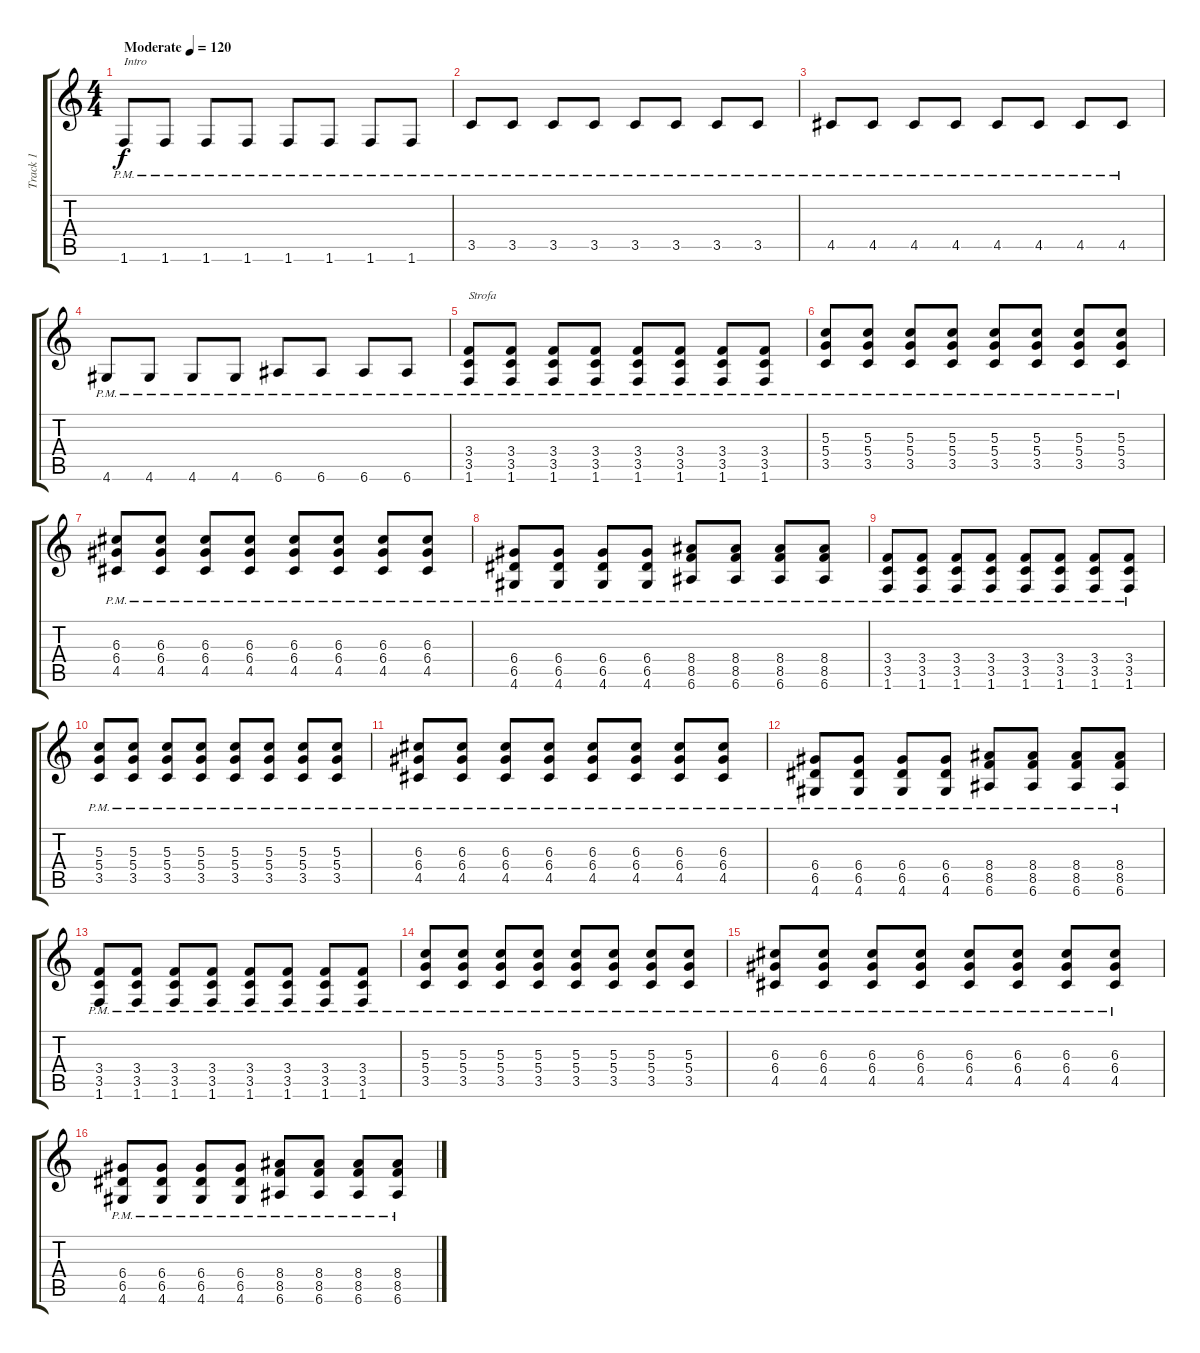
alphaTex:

\track ("Track 1" "Track 1") {instrument overdrivenguitar}
\staff {score tabs}
\tuning (E4 B3 G3 D3 A2 E2) {hide}
\ts (4 4)
\tempo (120 "Moderate")
\clef g2
\ks c
1.6{pm}.8{txt "Intro" dy f instrument overdrivenguitar} 1.6{pm}.8 1.6{pm}.8 1.6{pm}.8 1.6{pm}.8 1.6{pm}.8 1.6{pm}.8 1.6{pm}.8 |
3.5{pm}.8 3.5{pm}.8 3.5{pm}.8 3.5{pm}.8 3.5{pm}.8 3.5{pm}.8 3.5{pm}.8 3.5{pm}.8 |
4.5{pm}.8 4.5{pm}.8 4.5{pm}.8 4.5{pm}.8 4.5{pm}.8 4.5{pm}.8 4.5{pm}.8 4.5{pm}.8 |
4.6{pm}.8 4.6{pm}.8 4.6{pm}.8 4.6{pm}.8 6.6{pm}.8 6.6{pm}.8 6.6{pm}.8 6.6{pm}.8 |
(3.4{pm} 3.5{pm} 1.6{pm}).8{txt "Strofa"} (3.4{pm} 3.5{pm} 1.6{pm}).8 (3.4{pm} 3.5{pm} 1.6{pm}).8 (3.4{pm} 3.5{pm} 1.6{pm}).8 (3.4{pm} 3.5{pm} 1.6{pm}).8 (3.4{pm} 3.5{pm} 1.6{pm}).8 (3.4{pm} 3.5{pm} 1.6{pm}).8 (3.4{pm} 3.5{pm} 1.6{pm}).8 |
(5.3{pm} 5.4{pm} 3.5{pm}).8 (5.3{pm} 5.4{pm} 3.5{pm}).8 (5.3{pm} 5.4{pm} 3.5{pm}).8 (5.3{pm} 5.4{pm} 3.5{pm}).8 (5.3{pm} 5.4{pm} 3.5{pm}).8 (5.3{pm} 5.4{pm} 3.5{pm}).8 (5.3{pm} 5.4{pm} 3.5{pm}).8 (5.3{pm} 5.4{pm} 3.5{pm}).8 |
(6.3{pm} 6.4{pm} 4.5{pm}).8 (6.3{pm} 6.4{pm} 4.5{pm}).8 (6.3{pm} 6.4{pm} 4.5{pm}).8 (6.3{pm} 6.4{pm} 4.5{pm}).8 (6.3{pm} 6.4{pm} 4.5{pm}).8 (6.3{pm} 6.4{pm} 4.5{pm}).8 (6.3{pm} 6.4{pm} 4.5{pm}).8 (6.3{pm} 6.4{pm} 4.5{pm}).8 |
(6.4{pm} 6.5{pm} 4.6{pm}).8 (6.4{pm} 6.5{pm} 4.6{pm}).8 (6.4{pm} 6.5{pm} 4.6{pm}).8 (6.4{pm} 6.5{pm} 4.6{pm}).8 (8.4{pm} 8.5{pm} 6.6{pm}).8 (8.4{pm} 8.5{pm} 6.6{pm}).8 (8.4{pm} 8.5{pm} 6.6{pm}).8 (8.4{pm} 8.5{pm} 6.6{pm}).8 |
(3.4{pm} 3.5{pm} 1.6{pm}).8 (3.4{pm} 3.5{pm} 1.6{pm}).8 (3.4{pm} 3.5{pm} 1.6{pm}).8 (3.4{pm} 3.5{pm} 1.6{pm}).8 (3.4{pm} 3.5{pm} 1.6{pm}).8 (3.4{pm} 3.5{pm} 1.6{pm}).8 (3.4{pm} 3.5{pm} 1.6{pm}).8 (3.4{pm} 3.5{pm} 1.6{pm}).8 |
(5.3{pm} 5.4{pm} 3.5{pm}).8 (5.3{pm} 5.4{pm} 3.5{pm}).8 (5.3{pm} 5.4{pm} 3.5{pm}).8 (5.3{pm} 5.4{pm} 3.5{pm}).8 (5.3{pm} 5.4{pm} 3.5{pm}).8 (5.3{pm} 5.4{pm} 3.5{pm}).8 (5.3{pm} 5.4{pm} 3.5{pm}).8 (5.3{pm} 5.4{pm} 3.5{pm}).8 |
(6.3{pm} 6.4{pm} 4.5{pm}).8 (6.3{pm} 6.4{pm} 4.5{pm}).8 (6.3{pm} 6.4{pm} 4.5{pm}).8 (6.3{pm} 6.4{pm} 4.5{pm}).8 (6.3{pm} 6.4{pm} 4.5{pm}).8 (6.3{pm} 6.4{pm} 4.5{pm}).8 (6.3{pm} 6.4{pm} 4.5{pm}).8 (6.3{pm} 6.4{pm} 4.5{pm}).8 |
(6.4{pm} 6.5{pm} 4.6{pm}).8 (6.4{pm} 6.5{pm} 4.6{pm}).8 (6.4{pm} 6.5{pm} 4.6{pm}).8 (6.4{pm} 6.5{pm} 4.6{pm}).8 (8.4{pm} 8.5{pm} 6.6{pm}).8 (8.4{pm} 8.5{pm} 6.6{pm}).8 (8.4{pm} 8.5{pm} 6.6{pm}).8 (8.4{pm} 8.5{pm} 6.6{pm}).8 |
(3.4{pm} 3.5{pm} 1.6{pm}).8 (3.4{pm} 3.5{pm} 1.6{pm}).8 (3.4{pm} 3.5{pm} 1.6{pm}).8 (3.4{pm} 3.5{pm} 1.6{pm}).8 (3.4{pm} 3.5{pm} 1.6{pm}).8 (3.4{pm} 3.5{pm} 1.6{pm}).8 (3.4{pm} 3.5{pm} 1.6{pm}).8 (3.4{pm} 3.5{pm} 1.6{pm}).8 |
(5.3{pm} 5.4{pm} 3.5{pm}).8 (5.3{pm} 5.4{pm} 3.5{pm}).8 (5.3{pm} 5.4{pm} 3.5{pm}).8 (5.3{pm} 5.4{pm} 3.5{pm}).8 (5.3{pm} 5.4{pm} 3.5{pm}).8 (5.3{pm} 5.4{pm} 3.5{pm}).8 (5.3{pm} 5.4{pm} 3.5{pm}).8 (5.3{pm} 5.4{pm} 3.5{pm}).8 |
(6.3{pm} 6.4{pm} 4.5{pm}).8 (6.3{pm} 6.4{pm} 4.5{pm}).8 (6.3{pm} 6.4{pm} 4.5{pm}).8 (6.3{pm} 6.4{pm} 4.5{pm}).8 (6.3{pm} 6.4{pm} 4.5{pm}).8 (6.3{pm} 6.4{pm} 4.5{pm}).8 (6.3{pm} 6.4{pm} 4.5{pm}).8 (6.3{pm} 6.4{pm} 4.5{pm}).8 |
(6.4{pm} 6.5{pm} 4.6{pm}).8 (6.4{pm} 6.5{pm} 4.6{pm}).8 (6.4{pm} 6.5{pm} 4.6{pm}).8 (6.4{pm} 6.5{pm} 4.6{pm}).8 (8.4{pm} 8.5{pm} 6.6{pm}).8 (8.4{pm} 8.5{pm} 6.6{pm}).8 (8.4{pm} 8.5{pm} 6.6{pm}).8 (8.4{pm} 8.5{pm} 6.6{pm}).8
